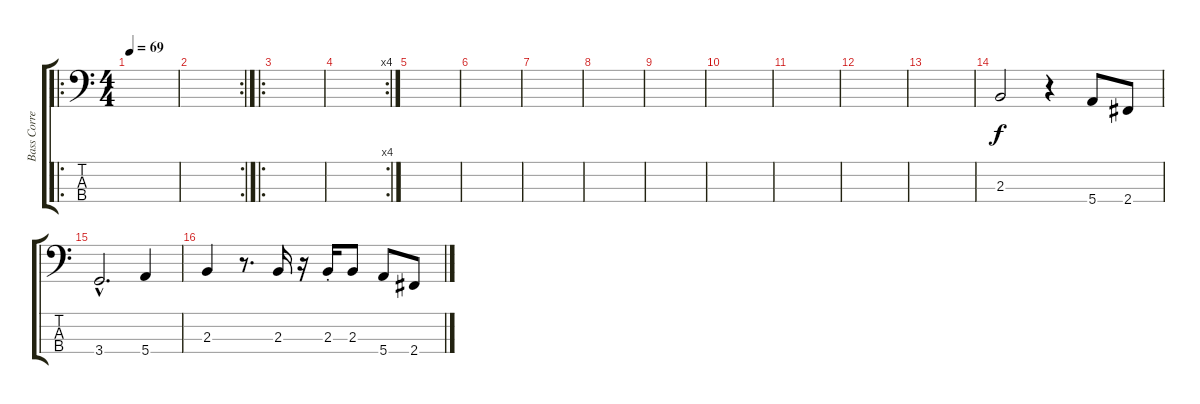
\track ("Bass Correction" "Bass Corre") {instrument electricbassfinger}
\staff {score tabs}
\tuning (G2 D2 A1 E1) {hide}
\ro
\ts (4 4)
\tempo 69
\clef f4
\ks c
|
\rc 2
|
\ro
|
\rc 4
|
|
|
|
|
|
|
|
|
|
2.3.2 r.4 5.4.8 2.4.8 |
3.4{hac}.2{d} 5.4.4 |
2.3.4 r.8{d} 2.3.16 r.16 2.3{st}.16 2.3.8 5.4.8 2.4.8
